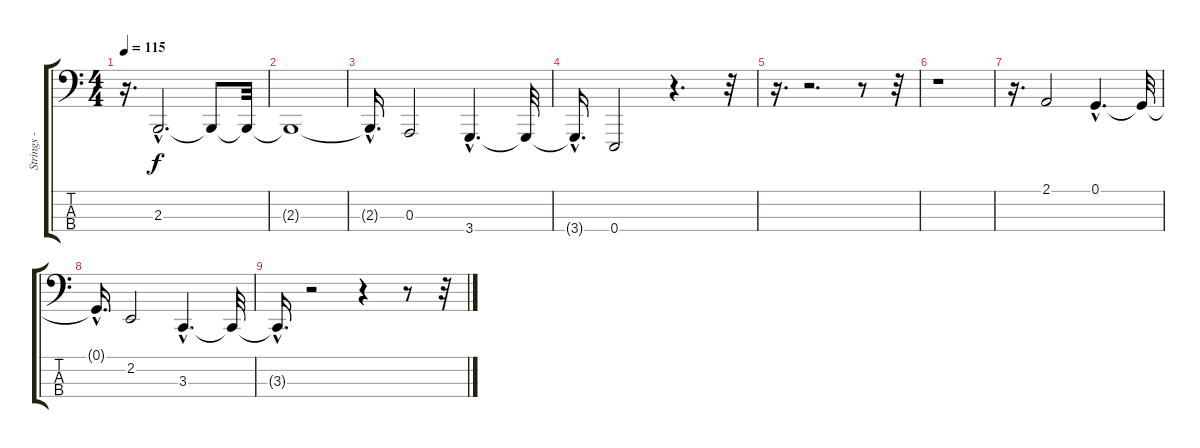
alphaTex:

\track ("Strings - Sherinian" "Strings - ") {instrument stringensemble1}
\staff {score tabs}
\tuning (G2 D2 A1 E1) {hide}
\ts (4 4)
\tempo 115
\clef f4
\ks c
r.16{d dy f} 2.3{hac}.2{d} 2.3{t}.8 2.3{t}.32 |
2.3{t}.1 |
2.3{hac t}.16{d} 0.3.2 3.4{hac}.4{d} 3.4{t}.32 |
3.4{hac t}.16{d} 0.4.2 r.4{d} r.32 |
r.16{d} r.2{d} r.8 r.32 |
r.1 |
r.16{d} 2.1.2 0.1{hac}.4{d} 0.1{t}.32 |
0.1{hac t}.16{d} 2.2.2 3.3{hac}.4{d} 3.3{t}.32 |
3.3{hac t}.16{d} r.2 r.4 r.8 r.32
